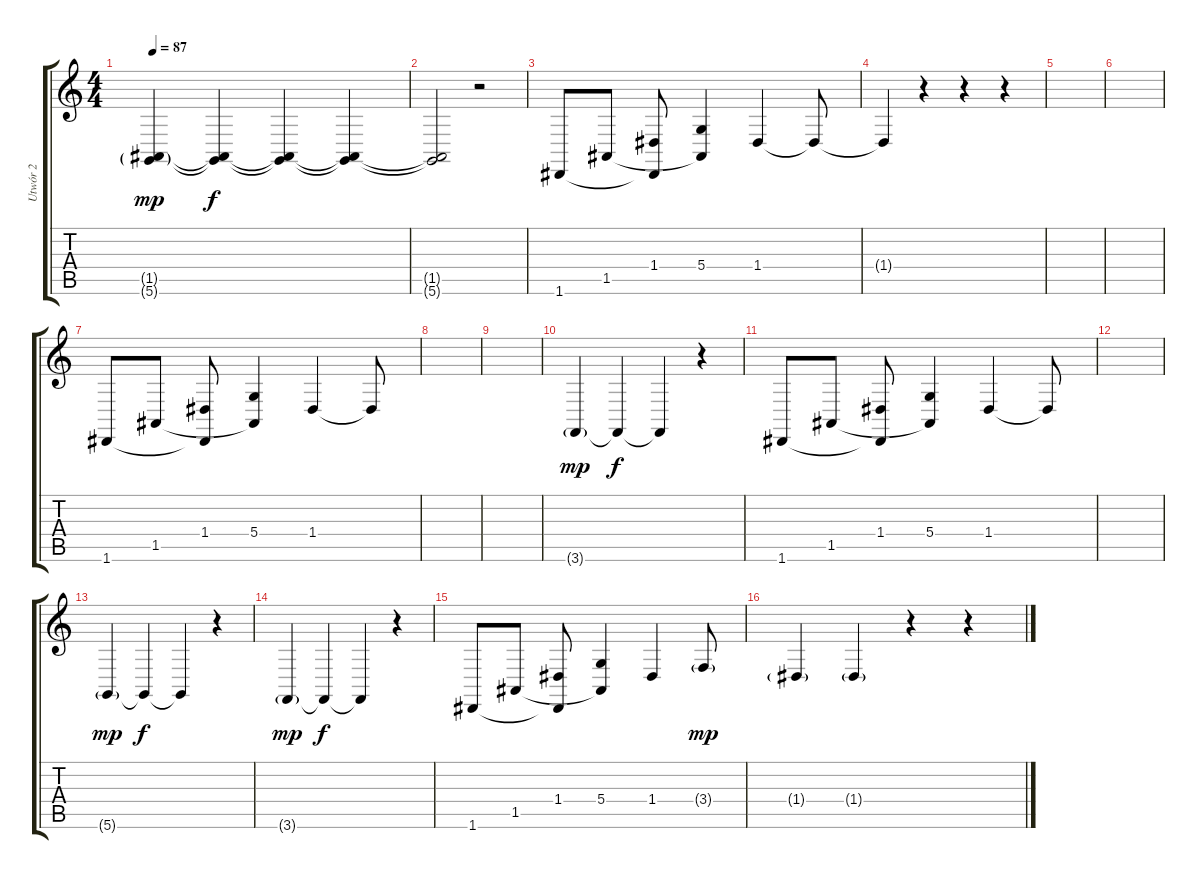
\track ("Utwór 2" "Utwór 2") {instrument acousticgrandpiano}
\staff {score tabs}
\tuning (E4 B3 G3 D3 A2 D2) {hide}
\ts (4 4)
\tempo 87
\clef g2
\ks c
(1.5{g} 5.6{g}).4{dy mp instrument acousticgrandpiano} (1.5{t} 5.6{t}).4{dy f} (1.5{t} 5.6{t}).4 (1.5{t} 5.6{t}).4 |
(1.5{t} 5.6{t}).2 r.2 |
1.6.8 1.5.8 (1.4 1.6{t}).8 (5.4 1.5{t}).4 1.4.4 1.4{t}.8 |
1.4{t}.4 r.4 r.4 r.4 |
|
|
1.6.8 1.5.8 (1.4 1.6{t}).8 (5.4 1.5{t}).4 1.4.4 1.4{t}.8 |
|
|
3.6{g}.4{dy mp} 3.6{t}.4{dy f} 3.6{t}.4 r.4 |
1.6.8 1.5.8 (1.4 1.6{t}).8 (5.4 1.5{t}).4 1.4.4 1.4{t}.8 |
|
5.6{g}.4{dy mp} 5.6{t}.4{dy f} 5.6{t}.4 r.4 |
3.6{g}.4{dy mp} 3.6{t}.4{dy f} 3.6{t}.4 r.4 |
1.6.8 1.5.8 (1.4 1.6{t}).8 (5.4 1.5{t}).4 1.4.4 3.4{g}.8{dy mp} |
1.4{g}.4 1.4{g}.4 r.4 r.4
